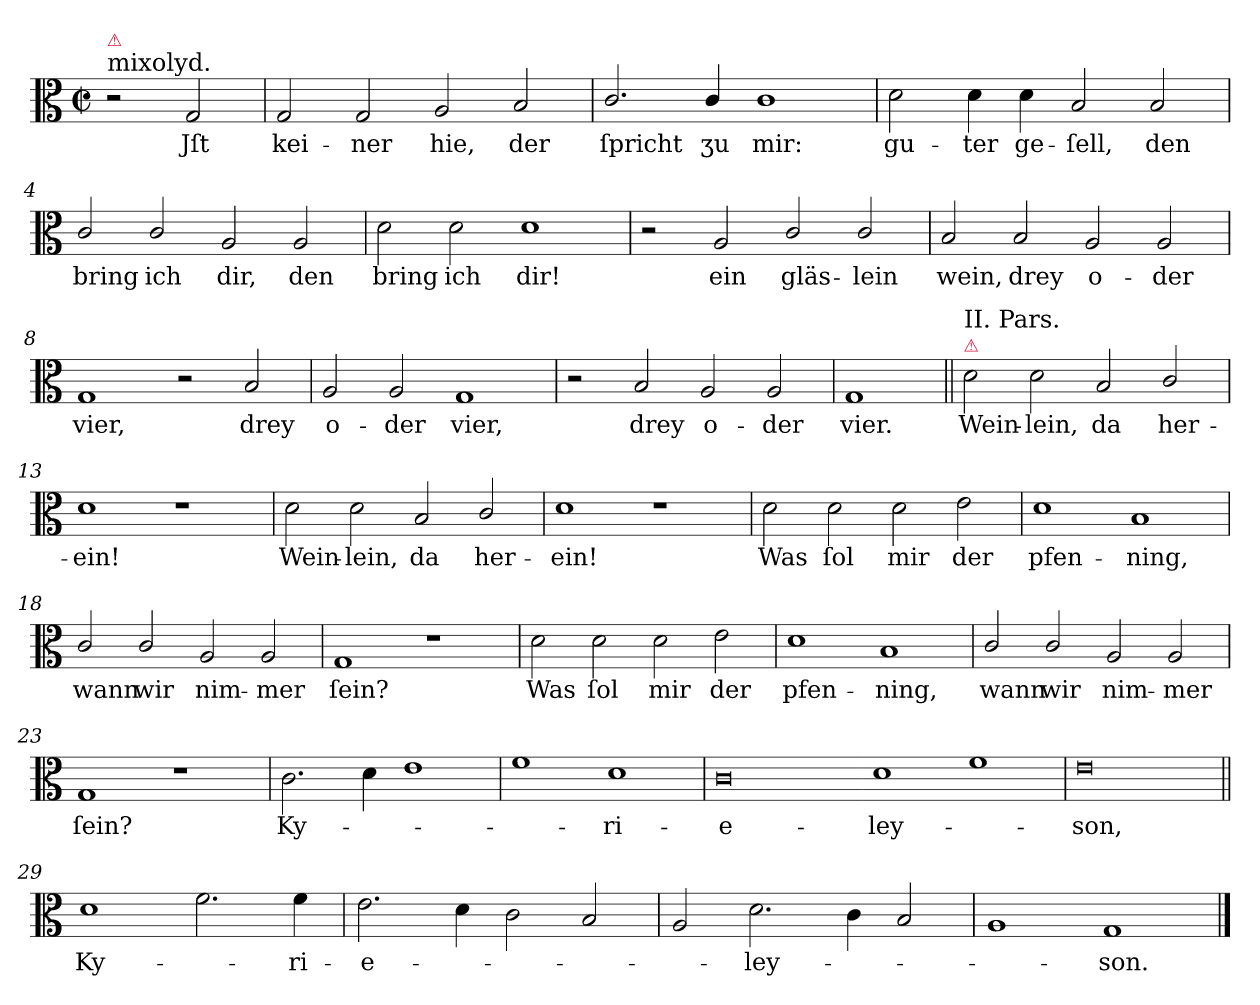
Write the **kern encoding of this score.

**kern	**text
*part1	*part1
*staff1	*staff1
*clefC3	*
*k[]	*
*G:mix	*
*M4/2	*
*met(c|)	*
=	=
!LO:TX:a:t=mixolyd.	!
!LO:TX:a:color=crimson:t=⚠	!
2r	.
2G	Jſt
=1	=1
2G	kei-
2G	-ner
2A	hie,
2B	der
=2	=2
2.c/	ſpricht
4c/	ʒu
1c	mir:
=3	=3
2d	gu-
4d	-ter
4d	ge-
2B	-ſell,
2B	den
=4	=4
2c/	bring
2c/	ich
2A	dir,
2A	den
=5	=5
2d	bring
2d	ich
1d	dir!
=6	=6
2r	.
2A	ein
2c/	gläs-
2c/	-lein
=7	=7
2B	wein,
2B	drey
2A	o-
2A	-der
=8	=8
1G	vier,
2r	.
2B	drey
=9	=9
2A	o-
2A	-der
1G	vier,
=10	=10
2r	.
2B	drey
2A	o-
2A	-der
=11	=11
1G	vier.
=12||	=12||
!LO:TX:a:color=crimson:t=⚠	!
!LO:TX:a:t=II. Pars.	!
2d	Wein-
2d	-lein,
2B	da
2c/	her-
=13	=13
1d	-ein!
1r	.
=14	=14
2d	Wein-
2d	-lein,
2B	da
2c/	her-
=15	=15
1d	-ein!
1r	.
=16	=16
2d	Was
2d	ſol
2d	mir
2e	der
=17	=17
1d	pfen-
1B	-ning,
=18	=18
2c/	wann
2c/	wir
2A	nim-
2A	-mer
=19	=19
1G	ſein?
1r	.
=20	=20
2d	Was
2d	ſol
2d	mir
2e	der
=21	=21
1d	pfen-
1B	-ning,
=22	=22
2c/	wann
2c/	wir
2A	nim-
2A	-mer
=23	=23
1G	ſein?
1r	.
=24	=24
2.c	Ky-
4d	.
1e	.
=25	=25
1f	.
1d	-ri-
=26	=26
0c	-e-
=27-	=27-
1d	-ley-
1f	.
=28	=28
0e	-son,
=29||	=29||
1d	Ky-
2.f	.
4f	-ri-
=30	=30
2.e	-e-
4d	.
2c	.
2B	.
=31	=31
2A	.
2.d	-ley-
4c	.
2B	.
=32	=32
1A	.
1G/	-son.
==	==
*-	*-
